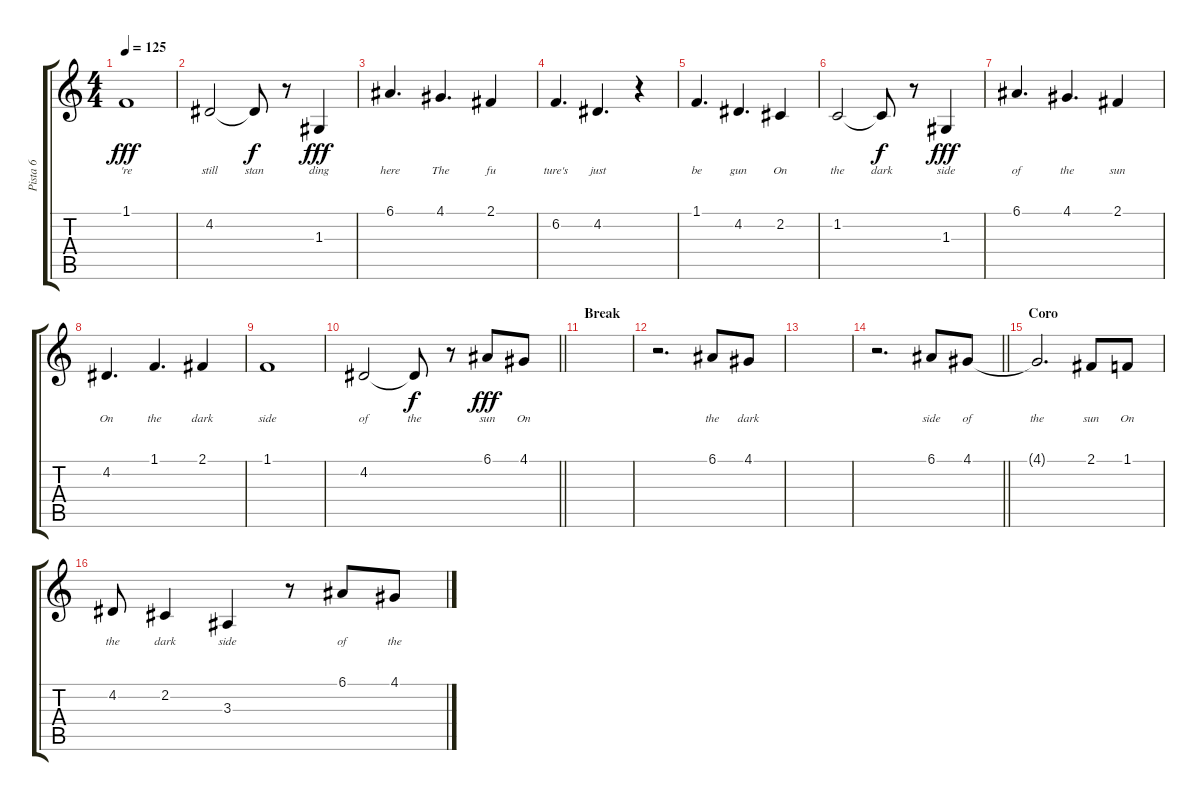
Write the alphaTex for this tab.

\track ("Pista 6" "Pista 6") {instrument lead2sawtooth}
\staff {score tabs}
\tuning (E4 B3 G3 D3 A2 E2) {hide}
\ts (4 4)
\tempo 125
\clef g2
\ks c
1.1.1{lyrics (0 "'re") lyrics (1 "") lyrics (2 "") lyrics (3 "") lyrics (4 "") dy fff} |
4.2.2{lyrics (0 "still") lyrics (1 "") lyrics (2 "") lyrics (3 "") lyrics (4 "")} 4.2{t}.8{lyrics (0 "stan") lyrics (1 "") lyrics (2 "") lyrics (3 "") lyrics (4 "") dy f} r.8 1.3.4{lyrics (0 "ding") lyrics (1 "") lyrics (2 "") lyrics (3 "") lyrics (4 "") dy fff} |
6.1.4{d lyrics (0 "here") lyrics (1 "") lyrics (2 "") lyrics (3 "") lyrics (4 "")} 4.1.4{d lyrics (0 "The") lyrics (1 "") lyrics (2 "") lyrics (3 "") lyrics (4 "")} 2.1.4{lyrics (0 "fu") lyrics (1 "") lyrics (2 "") lyrics (3 "") lyrics (4 "")} |
6.2.4{d lyrics (0 "ture's") lyrics (1 "") lyrics (2 "") lyrics (3 "") lyrics (4 "")} 4.2.4{d lyrics (0 "just") lyrics (1 "") lyrics (2 "") lyrics (3 "") lyrics (4 "")} r.4 |
1.1.4{d lyrics (0 "be") lyrics (1 "") lyrics (2 "") lyrics (3 "") lyrics (4 "")} 4.2.4{d lyrics (0 "gun") lyrics (1 "") lyrics (2 "") lyrics (3 "") lyrics (4 "")} 2.2.4{lyrics (0 "On") lyrics (1 "") lyrics (2 "") lyrics (3 "") lyrics (4 "")} |
1.2.2{lyrics (0 "the") lyrics (1 "") lyrics (2 "") lyrics (3 "") lyrics (4 "")} 1.2{t}.8{lyrics (0 "dark") lyrics (1 "") lyrics (2 "") lyrics (3 "") lyrics (4 "") dy f} r.8 1.3.4{lyrics (0 "side") lyrics (1 "") lyrics (2 "") lyrics (3 "") lyrics (4 "") dy fff} |
6.1.4{d lyrics (0 "of") lyrics (1 "") lyrics (2 "") lyrics (3 "") lyrics (4 "")} 4.1.4{d lyrics (0 "the") lyrics (1 "") lyrics (2 "") lyrics (3 "") lyrics (4 "")} 2.1.4{lyrics (0 "sun") lyrics (1 "") lyrics (2 "") lyrics (3 "") lyrics (4 "")} |
4.2.4{d lyrics (0 "On") lyrics (1 "") lyrics (2 "") lyrics (3 "") lyrics (4 "")} 1.1.4{d lyrics (0 "the") lyrics (1 "") lyrics (2 "") lyrics (3 "") lyrics (4 "")} 2.1.4{lyrics (0 "dark") lyrics (1 "") lyrics (2 "") lyrics (3 "") lyrics (4 "")} |
1.1.1{lyrics (0 "side") lyrics (1 "") lyrics (2 "") lyrics (3 "") lyrics (4 "")} |
\barLineRight lightlight
4.2.2{lyrics (0 "of") lyrics (1 "") lyrics (2 "") lyrics (3 "") lyrics (4 "")} 4.2{t}.8{lyrics (0 "the") lyrics (1 "") lyrics (2 "") lyrics (3 "") lyrics (4 "") dy f} r.8 6.1.8{lyrics (0 "sun") lyrics (1 "") lyrics (2 "") lyrics (3 "") lyrics (4 "") dy fff} 4.1.8{lyrics (0 "On") lyrics (1 "") lyrics (2 "") lyrics (3 "") lyrics (4 "")} |
\section ("" "Break")
|
r.2{d} 6.1.8{lyrics (0 "the") lyrics (1 "") lyrics (2 "") lyrics (3 "") lyrics (4 "")} 4.1.8{lyrics (0 "dark") lyrics (1 "") lyrics (2 "") lyrics (3 "") lyrics (4 "")} |
|
\barLineRight lightlight
r.2{d} 6.1.8{lyrics (0 "side") lyrics (1 "") lyrics (2 "") lyrics (3 "") lyrics (4 "")} 4.1.8{lyrics (0 "of") lyrics (1 "") lyrics (2 "") lyrics (3 "") lyrics (4 "")} |
\section ("" "Coro")
4.1{t}.2{d lyrics (0 "the") lyrics (1 "") lyrics (2 "") lyrics (3 "") lyrics (4 "")} 2.1.8{lyrics (0 "sun") lyrics (1 "") lyrics (2 "") lyrics (3 "") lyrics (4 "")} 1.1.8{lyrics (0 "On") lyrics (1 "") lyrics (2 "") lyrics (3 "") lyrics (4 "")} |
4.2.8{lyrics (0 "the") lyrics (1 "") lyrics (2 "") lyrics (3 "") lyrics (4 "")} 2.2.4{lyrics (0 "dark") lyrics (1 "") lyrics (2 "") lyrics (3 "") lyrics (4 "")} 3.3.4{lyrics (0 "side") lyrics (1 "") lyrics (2 "") lyrics (3 "") lyrics (4 "")} r.8 6.1.8{lyrics (0 "of") lyrics (1 "") lyrics (2 "") lyrics (3 "") lyrics (4 "")} 4.1.8{lyrics (0 "the") lyrics (1 "") lyrics (2 "") lyrics (3 "") lyrics (4 "")}
